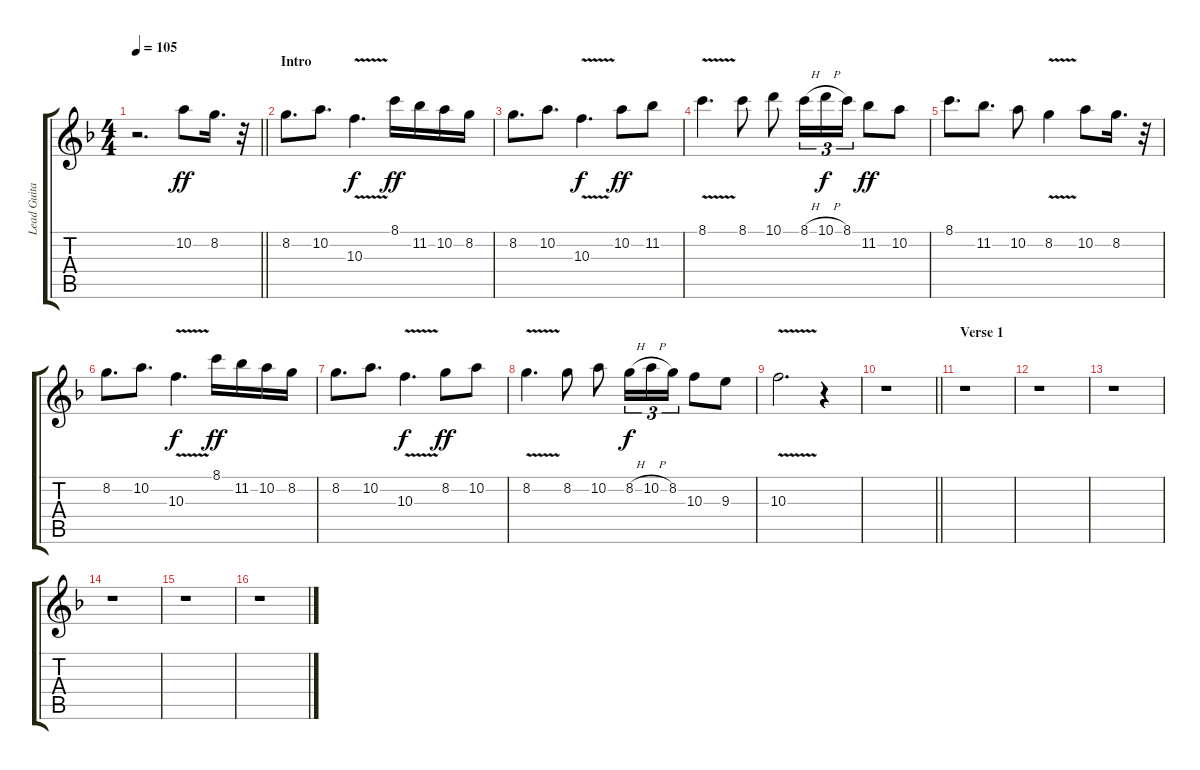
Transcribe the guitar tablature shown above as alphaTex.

\track ("Lead Guitar 1: Henrik Juhano" "Lead Guita") {instrument overdrivenguitar}
\staff {score tabs}
\tuning (E4 B3 G3 D3 A2 E2) {hide}
\ts (4 4)
\tempo 105
\clef g2
\barLineRight lightlight
\ks dminor
r.2{d dy ff instrument overdrivenguitar} 10.2.8 8.2.16{d} r.32 |
\section ("" "Intro")
8.2.8{d} 10.2.8{d} 10.3{v}.4{d dy f} 8.1.16{dy ff} 11.2.16 10.2.16 8.2.16 |
8.2.8{d} 10.2.8{d} 10.3{v}.4{d dy f} 10.2.8{dy ff} 11.2.8 |
8.1{v}.4{d} 8.1.8 10.1.8 8.1{h}.16{tu (3 2)} 10.1{h}.16{tu (3 2) dy f} 8.1.16{tu (3 2)} 11.2.8{dy ff} 10.2.8 |
8.1.8{d} 11.2.8{d} 10.2.8 8.2{v}.4 10.2.8 8.2.16{d} r.32 |
8.2.8{d} 10.2.8{d} 10.3{v}.4{d dy f} 8.1.16{dy ff} 11.2.16 10.2.16 8.2.16 |
8.2.8{d} 10.2.8{d} 10.3{v}.4{d dy f} 8.2.8{dy ff} 10.2.8 |
8.2{v}.4{d} 8.2.8 10.2.8 8.2{h}.16{tu (3 2) dy f} 10.2{h}.16{tu (3 2)} 8.2.16{tu (3 2)} 10.3.8 9.3.8 |
10.3{v}.2{d} r.4 |
\barLineRight lightlight
r.1 |
\section ("" "Verse 1")
r.1 |
r.1 |
r.1 |
r.1 |
r.1 |
r.1
